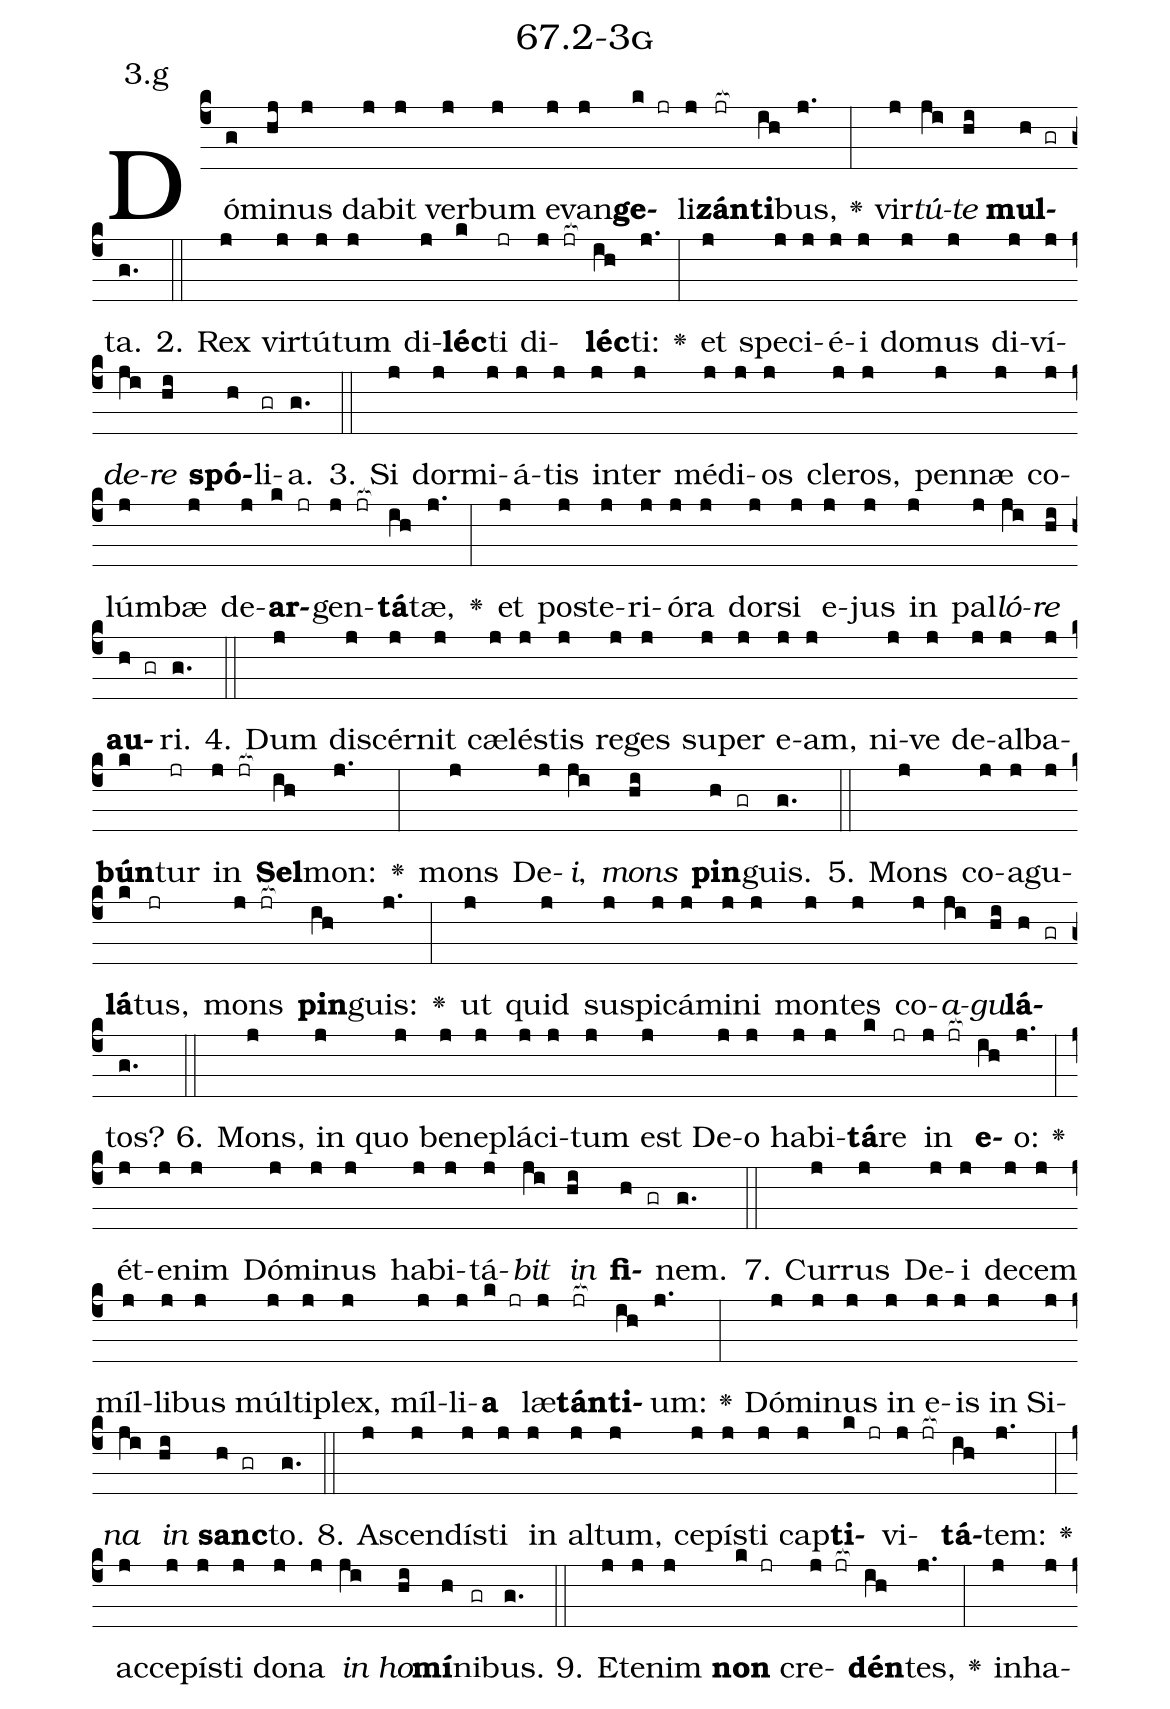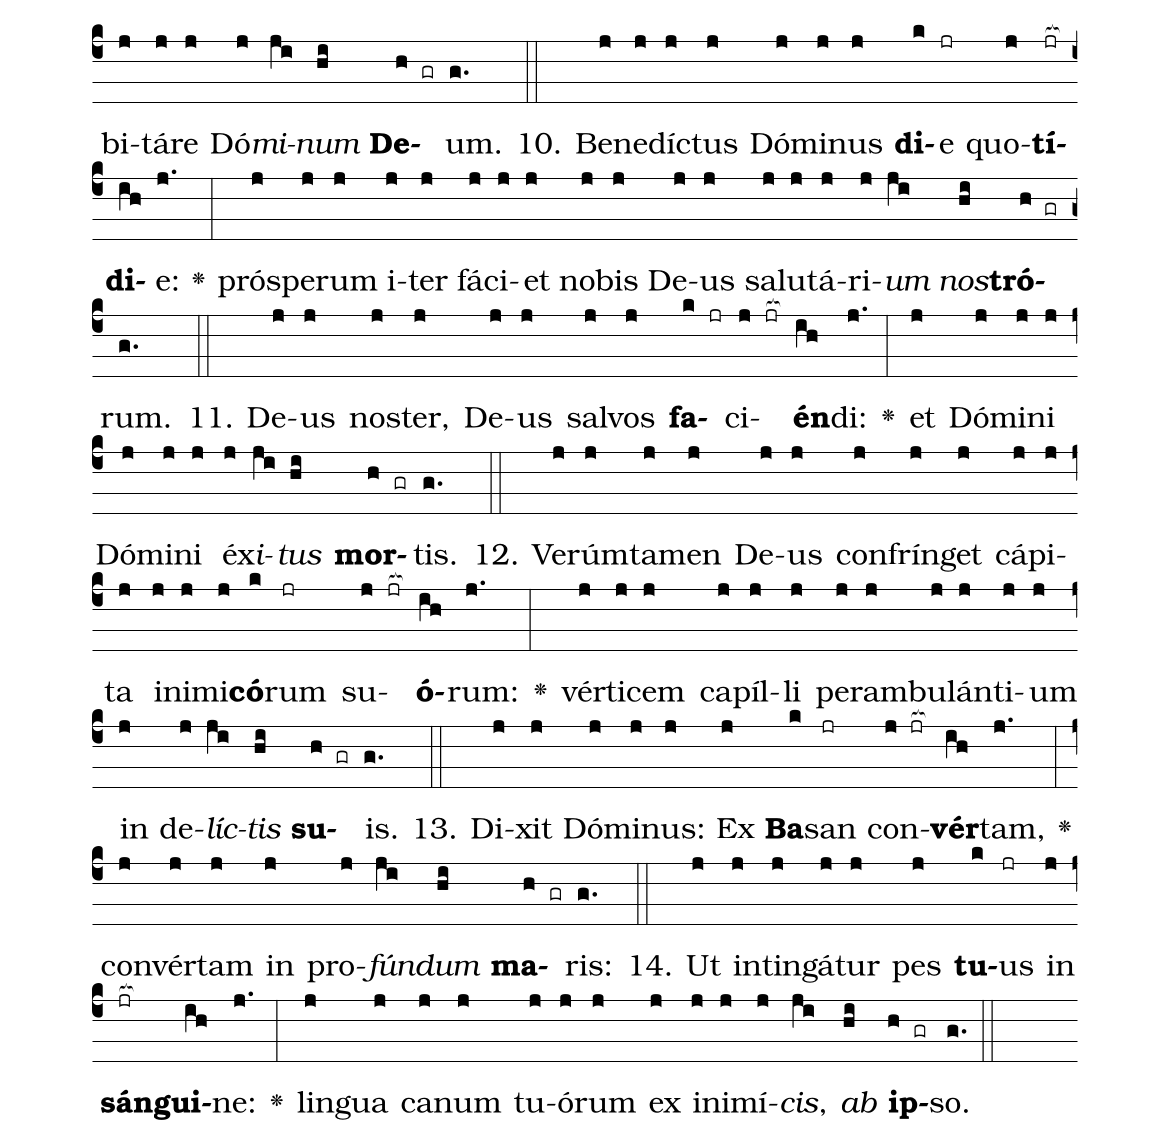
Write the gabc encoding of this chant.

name: 67.2-3g;
annotation: 3.g;
%%
(c4)Dó(g)mi(hj)nus(j) da(j)bit(j) ver(j)bum(j) e(j)van(j)<b>ge</b>(k jr)li(j)<b>zán</b>(jr[ocb:1{])<b>ti</b>(ih[ocb:0}])bus,(j.) <v>\greheightstar</v>(:) vir(j)<i>tú</i>(ji)<i>te</i>(hi) <b>mul</b>(h gr)ta.(g.) (::)
2. Rex(j) vir(j)tú(j)tum(j) di(j)<b>léc</b>(k)ti(jr) di(j jr[ocb:1{])<b>léc</b>(ih[ocb:0}])ti:(j.) <v>\greheightstar</v>(:) et(j) spe(j)ci(j)é(j)i(j) do(j)mus(j) di(j)ví(j)<i>de</i>(ji)<i>re</i>(hi) <b>spó</b>(h)li(gr)a.(g.) (::)
3. Si(j) dor(j)mi(j)á(j)tis(j) in(j)ter(j) mé(j)di(j)os(j) cle(j)ros,(j) pen(j)næ(j) co(j)lúm(j)bæ(j) de(j)<b>ar</b>(k jr)gen(j jr[ocb:1{])<b>tá</b>(ih[ocb:0}])tæ,(j.) <v>\greheightstar</v>(:) et(j) post(j)e(j)ri(j)ó(j)ra(j) dor(j)si(j) e(j)jus(j) in(j) pal(j)<i>ló</i>(ji)<i>re</i>(hi) <b>au</b>(h gr)ri.(g.) (::)
4. Dum(j) di(j)scér(j)nit(j) cæ(j)lés(j)tis(j) re(j)ges(j) su(j)per(j) e(j)am,(j) ni(j)ve(j) de(j)al(j)ba(j)<b>bún</b>(k)tur(jr) in(j jr[ocb:1{]) <b>Sel</b>(ih[ocb:0}])mon:(j.) <v>\greheightstar</v>(:) mons(j) De(j)<i>i</i>,(ji) <i>mons</i>(hi) <b>pin</b>(h gr)guis.(g.) (::)
5. Mons(j) co(j)a(j)gu(j)<b>lá</b>(k)tus,(jr) mons(j jr[ocb:1{]) <b>pin</b>(ih[ocb:0}])guis:(j.) <v>\greheightstar</v>(:) ut(j) quid(j) su(j)spi(j)cá(j)mi(j)ni(j) mon(j)tes(j) co(j)<i>a</i>(ji)<i>gu</i>(hi)<b>lá</b>(h gr)tos?(g.) (::)
6. Mons,(j) in(j) quo(j) be(j)ne(j)plá(j)ci(j)tum(j) est(j) De(j)o(j) ha(j)bi(j)<b>tá</b>(k)re(jr) in(j jr[ocb:1{]) <b>e</b>(ih[ocb:0}])o:(j.) <v>\greheightstar</v>(:) ét(j)e(j)nim(j) Dó(j)mi(j)nus(j) ha(j)bi(j)tá(j)<i>bit</i>(ji) <i>in</i>(hi) <b>fi</b>(h gr)nem.(g.) (::)
7. Cur(j)rus(j) De(j)i(j) de(j)cem(j) míl(j)li(j)bus(j) múl(j)ti(j)plex,(j) míl(j)li(j)<b>a</b>(k jr) læ(j)<b>tán</b>(jr[ocb:1{])<b>ti</b>(ih[ocb:0}])um:(j.) <v>\greheightstar</v>(:) Dó(j)mi(j)nus(j) in(j) e(j)is(j) in(j) Si(j)<i>na</i>(ji) <i>in</i>(hi) <b>sanc</b>(h gr)to.(g.) (::)
8. A(j)scen(j)dís(j)ti(j) in(j) al(j)tum,(j) ce(j)pís(j)ti(j) cap(j)<b>ti</b>(k jr)vi(j jr[ocb:1{])<b>tá</b>(ih[ocb:0}])tem:(j.) <v>\greheightstar</v>(:) ac(j)ce(j)pís(j)ti(j) do(j)na(j) <i>in</i>(ji) <i>ho</i>(hi)<b>mí</b>(h)ni(gr)bus.(g.) (::)
9. Et(j)e(j)nim(j) <b>non</b>(k jr) cre(j jr[ocb:1{])<b>dén</b>(ih[ocb:0}])tes,(j.) <v>\greheightstar</v>(:) in(j)ha(j)bi(j)tá(j)re(j) Dó(j)<i>mi</i>(ji)<i>num</i>(hi) <b>De</b>(h gr)um.(g.) (::)
10. Be(j)ne(j)díc(j)tus(j) Dó(j)mi(j)nus(j) <b>di</b>(k)e(jr) quo(j)<b>tí</b>(jr[ocb:1{])<b>di</b>(ih[ocb:0}])e:(j.) <v>\greheightstar</v>(:) pró(j)spe(j)rum(j) i(j)ter(j) fá(j)ci(j)et(j) no(j)bis(j) De(j)us(j) sa(j)lu(j)tá(j)ri(j)<i>um</i>(ji) <i>nos</i>(hi)<b>tró</b>(h gr)rum.(g.) (::)
11. De(j)us(j) nos(j)ter,(j) De(j)us(j) sal(j)vos(j) <b>fa</b>(k jr)ci(j jr[ocb:1{])<b>én</b>(ih[ocb:0}])di:(j.) <v>\greheightstar</v>(:) et(j) Dó(j)mi(j)ni(j) Dó(j)mi(j)ni(j) éx(j)<i>i</i>(ji)<i>tus</i>(hi) <b>mor</b>(h gr)tis.(g.) (::)
12. Ve(j)rúm(j)ta(j)men(j) De(j)us(j) con(j)frín(j)get(j) cá(j)pi(j)ta(j) in(j)i(j)mi(j)<b>có</b>(k)rum(jr) su(j jr[ocb:1{])<b>ó</b>(ih[ocb:0}])rum:(j.) <v>\greheightstar</v>(:) vér(j)ti(j)cem(j) ca(j)píl(j)li(j) per(j)am(j)bu(j)lán(j)ti(j)um(j) in(j) de(j)<i>líc</i>(ji)<i>tis</i>(hi) <b>su</b>(h gr)is.(g.) (::)
13. Di(j)xit(j) Dó(j)mi(j)nus:(j) Ex(j) <b>Ba</b>(k)san(jr) con(j jr[ocb:1{])<b>vér</b>(ih[ocb:0}])tam,(j.) <v>\greheightstar</v>(:) con(j)vér(j)tam(j) in(j) pro(j)<i>fún</i>(ji)<i>dum</i>(hi) <b>ma</b>(h gr)ris:(g.) (::)
14. Ut(j) in(j)tin(j)gá(j)tur(j) pes(j) <b>tu</b>(k)us(jr) in(j) <b>sán</b>(jr[ocb:1{])<b>gui</b>(ih[ocb:0}])ne:(j.) <v>\greheightstar</v>(:) lin(j)gua(j) ca(j)num(j) tu(j)ó(j)rum(j) ex(j) in(j)i(j)mí(j)<i>cis</i>,(ji) <i>ab</i>(hi) <b>ip</b>(h gr)so.(g.) (::)
